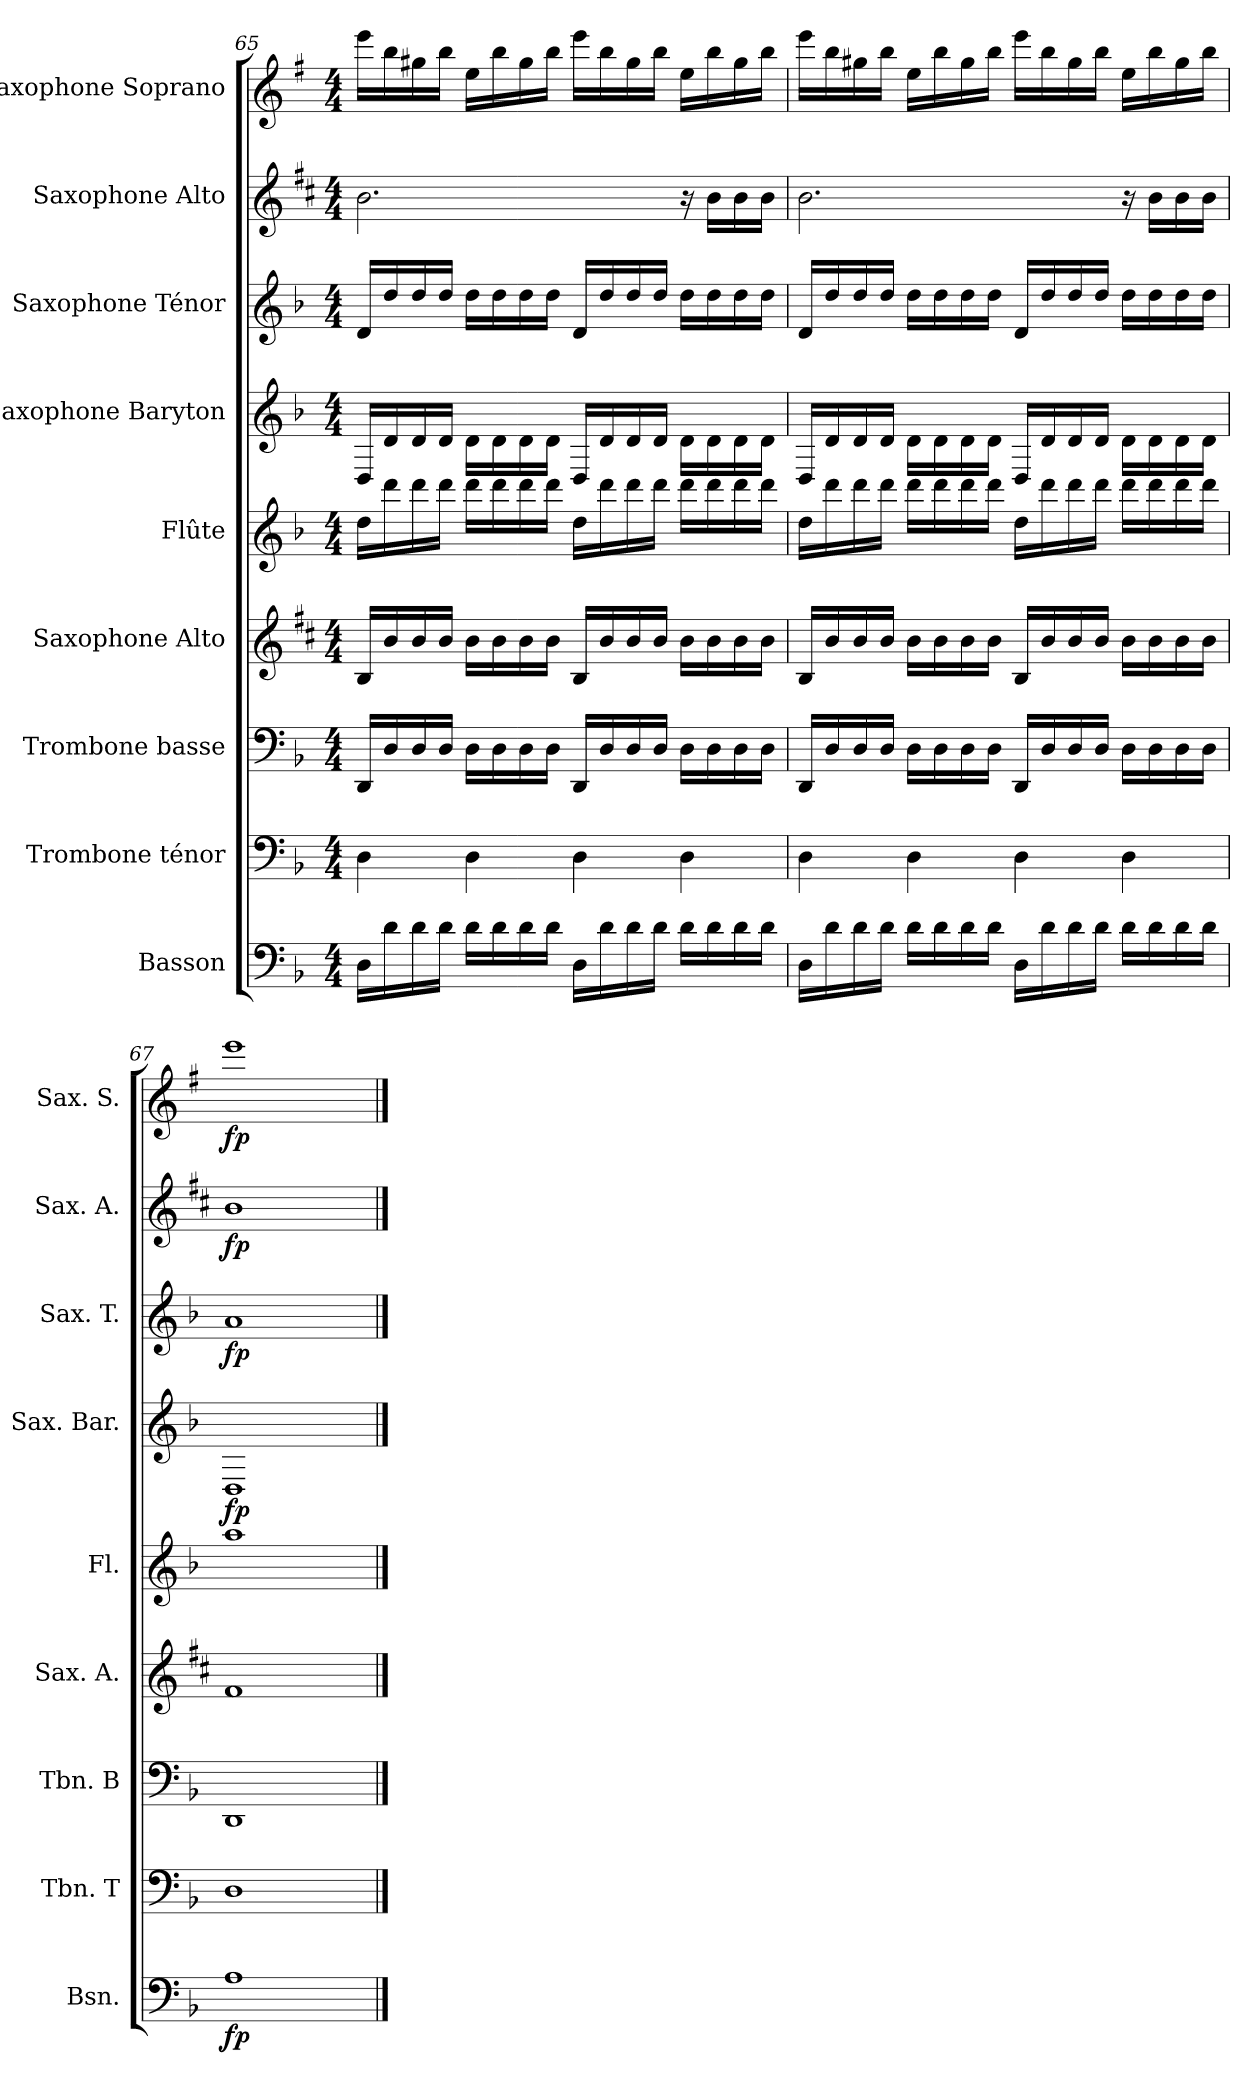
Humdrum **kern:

**kern	**dynam	**kern	**dynam	**kern	**dynam	**kern	**dynam	**kern	**dynam	**kern	**dynam	**kern	**dynam	**kern	**dynam	**kern	**dynam
*part9	*part9	*part8	*part8	*part7	*part7	*part6	*part6	*part5	*part5	*part4	*part4	*part3	*part3	*part2	*part2	*part1	*part1
*staff9	*staff9	*staff8	*staff8	*staff7	*staff7	*staff6	*staff6	*staff5	*staff5	*staff4	*staff4	*staff3	*staff3	*staff2	*staff2	*staff1	*staff1
*I"Basson	*	*I"Trombone ténor	*	*I"Trombone basse	*	*I"Saxophone Alto	*	*I"Flûte	*	*I"Saxophone Baryton	*	*I"Saxophone Ténor	*	*I"Saxophone Alto	*	*I"Saxophone Soprano	*
*I'Bsn.	*	*I'Tbn. T	*	*I'Tbn. B	*	*I'Sax. A.	*	*I'Fl.	*	*I'Sax. Bar.	*	*I'Sax. T.	*	*I'Sax. A.	*	*I'Sax. S.	*
!!LO:PB:g=z
*clefF4	*	*clefF4	*	*clefF4	*	*clefG2	*	*clefG2	*	*clefG2	*	*clefG2	*	*clefG2	*	*clefG2	*
*	*	*	*	*	*	*ITrd5c9	*	*	*	*ITrd12c21	*	*ITrd8c14	*	*ITrd5c9	*	*ITrd1c2	*
*k[b-]	*	*k[b-]	*	*k[b-]	*	*k[b-]	*	*k[b-]	*	*k[b-]	*	*k[b-]	*	*k[b-]	*	*k[b-]	*
*M4/4	*	*M4/4	*	*M4/4	*	*M4/4	*	*M4/4	*	*M4/4	*	*M4/4	*	*M4/4	*	*M4/4	*
=65	=65	=65	=65	=65	=65	=65	=65	=65	=65	=65	=65	=65	=65	=65	=65	=65	=65
16D\LL	.	4D\	.	16DD/LL	.	16D/LL	.	16dd\LL	.	16DD/LL	.	16D/LL	.	2.d\	.	16ddd\LL	.
16d\	.	.	.	16D/	.	16d/	.	16ddd\	.	16D/	.	16d/	.	.	.	16aa\	.
16d\	.	.	.	16D/	.	16d/	.	16ddd\	.	16D/	.	16d/	.	.	.	16ff#X\	.
16d\JJ	.	.	.	16D/JJ	.	16d/JJ	.	16ddd\JJ	.	16D/JJ	.	16d/JJ	.	.	.	16aa\JJ	.
16d\LL	.	4D\	.	16D\LL	.	16d\LL	.	16ddd\LL	.	16D\LL	.	16d\LL	.	.	.	16dd\LL	.
16d\	.	.	.	16D\	.	16d\	.	16ddd\	.	16D\	.	16d\	.	.	.	16aa\	.
16d\	.	.	.	16D\	.	16d\	.	16ddd\	.	16D\	.	16d\	.	.	.	16ff#\	.
16d\JJ	.	.	.	16D\JJ	.	16d\JJ	.	16ddd\JJ	.	16D\JJ	.	16d\JJ	.	.	.	16aa\JJ	.
16D\LL	.	4D\	.	16DD/LL	.	16D/LL	.	16dd\LL	.	16DD/LL	.	16D/LL	.	.	.	16ddd\LL	.
16d\	.	.	.	16D/	.	16d/	.	16ddd\	.	16D/	.	16d/	.	.	.	16aa\	.
16d\	.	.	.	16D/	.	16d/	.	16ddd\	.	16D/	.	16d/	.	.	.	16ff#\	.
16d\JJ	.	.	.	16D/JJ	.	16d/JJ	.	16ddd\JJ	.	16D/JJ	.	16d/JJ	.	.	.	16aa\JJ	.
16d\LL	.	4D\	.	16D\LL	.	16d\LL	.	16ddd\LL	.	16D\LL	.	16d\LL	.	16r	.	16dd\LL	.
16d\	.	.	.	16D\	.	16d\	.	16ddd\	.	16D\	.	16d\	.	16d\LL	.	16aa\	.
16d\	.	.	.	16D\	.	16d\	.	16ddd\	.	16D\	.	16d\	.	16d\	.	16ff#\	.
16d\JJ	.	.	.	16D\JJ	.	16d\JJ	.	16ddd\JJ	.	16D\JJ	.	16d\JJ	.	16d\JJ	.	16aa\JJ	.
!!LO:PB:g=z
=66	=66	=66	=66	=66	=66	=66	=66	=66	=66	=66	=66	=66	=66	=66	=66	=66	=66
16D\LL	.	4D\	.	16DD/LL	.	16D/LL	.	16dd\LL	.	16DD/LL	.	16D/LL	.	2.d\	.	16ddd\LL	.
16d\	.	.	.	16D/	.	16d/	.	16ddd\	.	16D/	.	16d/	.	.	.	16aa\	.
16d\	.	.	.	16D/	.	16d/	.	16ddd\	.	16D/	.	16d/	.	.	.	16ff#X\	.
16d\JJ	.	.	.	16D/JJ	.	16d/JJ	.	16ddd\JJ	.	16D/JJ	.	16d/JJ	.	.	.	16aa\JJ	.
16d\LL	.	4D\	.	16D\LL	.	16d\LL	.	16ddd\LL	.	16D\LL	.	16d\LL	.	.	.	16dd\LL	.
16d\	.	.	.	16D\	.	16d\	.	16ddd\	.	16D\	.	16d\	.	.	.	16aa\	.
16d\	.	.	.	16D\	.	16d\	.	16ddd\	.	16D\	.	16d\	.	.	.	16ff#\	.
16d\JJ	.	.	.	16D\JJ	.	16d\JJ	.	16ddd\JJ	.	16D\JJ	.	16d\JJ	.	.	.	16aa\JJ	.
16D\LL	.	4D\	.	16DD/LL	.	16D/LL	.	16dd\LL	.	16DD/LL	.	16D/LL	.	.	.	16ddd\LL	.
16d\	.	.	.	16D/	.	16d/	.	16ddd\	.	16D/	.	16d/	.	.	.	16aa\	.
16d\	.	.	.	16D/	.	16d/	.	16ddd\	.	16D/	.	16d/	.	.	.	16ff#\	.
16d\JJ	.	.	.	16D/JJ	.	16d/JJ	.	16ddd\JJ	.	16D/JJ	.	16d/JJ	.	.	.	16aa\JJ	.
16d\LL	.	4D\	.	16D\LL	.	16d\LL	.	16ddd\LL	.	16D\LL	.	16d\LL	.	16r	.	16dd\LL	.
16d\	.	.	.	16D\	.	16d\	.	16ddd\	.	16D\	.	16d\	.	16d\LL	.	16aa\	.
16d\	.	.	.	16D\	.	16d\	.	16ddd\	.	16D\	.	16d\	.	16d\	.	16ff#\	.
16d\JJ	.	.	.	16D\JJ	.	16d\JJ	.	16ddd\JJ	.	16D\JJ	.	16d\JJ	.	16d\JJ	.	16aa\JJ	.
=67	=67	=67	=67	=67	=67	=67	=67	=67	=67	=67	=67	=67	=67	=67	=67	=67	=67
!	!LO:DY:b	!	!LO:DY:b	!	!	!	!	!	!	!	!	!	!	!	!	!	!
!	!	!	!LO:DY:n=1:b	!	!LO:DY:b	!	!	!	!	!	!	!	!	!	!	!	!
!	!	!	!	!	!LO:DY:n=1:b	!	!LO:DY:b	!	!	!	!	!	!	!	!	!	!
!	!	!	!	!	!	!	!LO:DY:n=1:b	!	!LO:DY:b	!	!	!	!	!	!	!	!
!	!	!	!	!	!	!	!	!	!LO:DY:n=1:b	!	!	!	!	!	!	!	!
!	!	!	!	!	!	!	!	!	!LO:DY:n=2:b	!	!LO:DY:b	!	!LO:DY:b	!	!LO:DY:b	!	!LO:DY:b
1A	fp	1D	fp fp	1DD	fp fp	1A	fp fp	1aa	fp fp fp	1DD	fp	1A	fp	1d	fp	1ddd	fp
==	==	==	==	==	==	==	==	==	==	==	==	==	==	==	==	==	==
*-	*-	*-	*-	*-	*-	*-	*-	*-	*-	*-	*-	*-	*-	*-	*-	*-	*-
